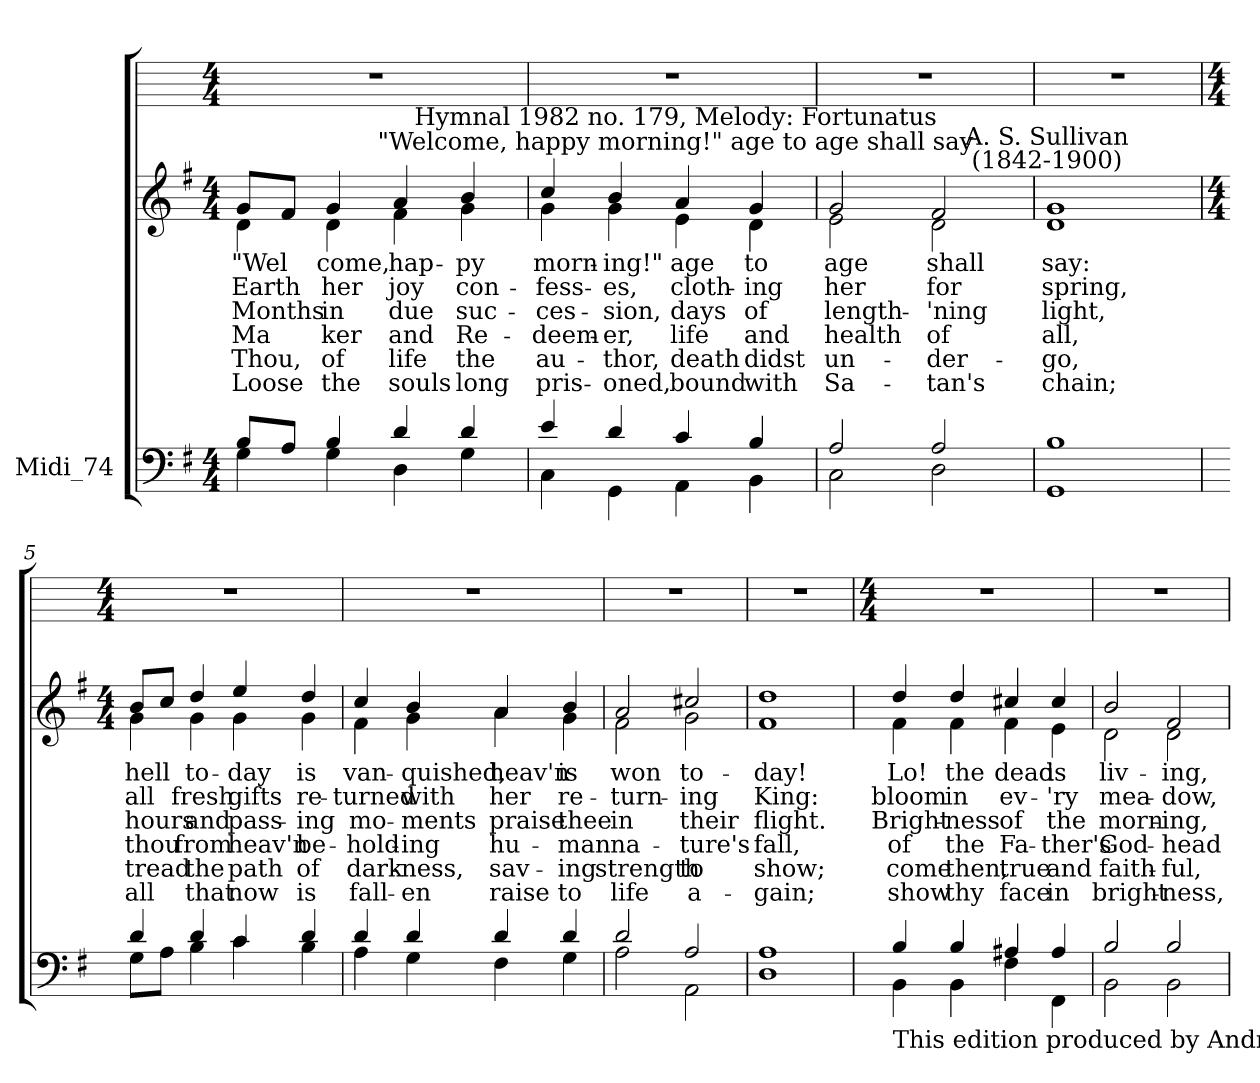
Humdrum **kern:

**kern	**kern	**text	**text	**text	**text	**text	**text	**kern
*part3	*part2	*part2	*part2	*part2	*part2	*part2	*part2	*part1
*staff3	*staff2	*staff2	*staff2	*staff2	*staff2	*staff2	*staff2	*staff1
*I"Midi_74	*	*	*	*	*	*	*	*
*clefF4	*clefG2	*	*	*	*	*	*	*
*k[f#]	*k[f#]	*	*	*	*	*	*	*
*G:	*G:	*	*	*	*	*	*	*
*M4/4	*M4/4	*	*	*	*	*	*	*M4/4
=1	=1	=1	=1	=1	=1	=1	=1	=1
*^	*	*	*	*	*	*	*	*
!	!	!LO:TX:a:cj:t=Venantius Fortunatus (540?-600?),\ntr. J. Ellerton (1826-1893)	!	!	!	!	!	!	!
!	!	!	!LO:LY:b	!LO:LY:b	!LO:LY:b	!LO:LY:b	!LO:LY:b	!LO:LY:b	!
*	*	*^	*	*	*	*	*	*	*
8B/L	4G\	8g/L	4d\	"Wel	Earth	Months	Ma	Thou,	Loose	1r
8A/J	.	8f#/J	.	.	.	.	.	.	.	.
!	!	!	!	!LO:LY:b	!LO:LY:b	!LO:LY:b	!LO:LY:b	!LO:LY:b	!LO:LY:b	!
4B/	4G\	4g/	4d\	- come,	her	in	ker	of	the	.
!	!	!	!	!LO:LY:b	!LO:LY:b	!LO:LY:b	!LO:LY:b	!LO:LY:b	!LO:LY:b	!
4d/	4D\	4a/	4f#\	hap-	-joy	due	and	life	souls	.
!	!	!	!	!LO:LY:b	!LO:LY:b	!LO:LY:b	!LO:LY:b	!LO:LY:b	!LO:LY:b	!
4d/	4G\	4b/	4g\	py	con-	-suc-	-Re-	-the	long	.
=2	=2	=2	=2	=2	=2	=2	=2	=2	=2	=2
!	!	!	!	!LO:LY:b	!LO:LY:b	!LO:LY:b	!LO:LY:b	!LO:LY:b	!LO:LY:b	!
4e/	4C\	4cc/	4g\	morn-	-fess-	-ces-	-deem-	-au-	-pris-	1r
!	!	!	!	!LO:LY:b	!LO:LY:b	!LO:LY:b	!LO:LY:b	!LO:LY:b	!LO:LY:b	!
4d/	4GG\	4b/	4g\	-ing!"	es,	sion,	er,	thor,	oned,	.
!	!	!LO:TX:a:cj:t="Welcome, happy morning!" age to age shall say	!	!	!	!	!	!	!	!
!	!	!LO:TX:a:cj:t=Hymnal 1982 no. 179, Melody&colon; Fortunatus	!	!	!	!	!	!	!	!
!	!	!	!	!LO:LY:b	!LO:LY:b	!LO:LY:b	!LO:LY:b	!LO:LY:b	!LO:LY:b	!
4c/	4AA\	4a/	4e\	age	cloth-	-days	life	death	bound	.
!	!	!	!	!LO:LY:b	!LO:LY:b	!LO:LY:b	!LO:LY:b	!LO:LY:b	!LO:LY:b	!
4B/	4BB\	4g/	4d\	to	ing	of	and	didst	with	.
=3	=3	=3	=3	=3	=3	=3	=3	=3	=3	=3
!	!	!	!	!LO:LY:b	!LO:LY:b	!LO:LY:b	!LO:LY:b	!LO:LY:b	!LO:LY:b	!
2A/	2C\	2g/	2e\	age	her	length-	-health	un-	-Sa-	1r
!	!	!	!	!LO:LY:b	!LO:LY:b	!LO:LY:b	!LO:LY:b	!LO:LY:b	!LO:LY:b	!
2A/	2D\	2f#/	2d\	-shall	for	'ning	of	der-	-tan's	.
=4	=4	=4	=4	=4	=4	=4	=4	=4	=4	=4
!	!	!LO:TX:a:cj:t=A. S. Sullivan\n(1842-1900)	!	!	!	!	!	!	!	!
!	!	!	!	!LO:LY:b	!LO:LY:b	!LO:LY:b	!LO:LY:b	!LO:LY:b	!LO:LY:b	!
1B/	1GG\	1g/	1d\	say:	spring,	light,	all,	go,	chain;	1r
!!LO:LB:g=z
=5	=5	=5	=5	=5	=5	=5	=5	=5	=5	=5
*	*	*M4/4	*	*	*	*	*	*	*	*M4/4
!	!	!	!	!LO:LY:b	!LO:LY:b	!LO:LY:b	!LO:LY:b	!LO:LY:b	!LO:LY:b	!
4d/	8G\L	8b/L	4g\	hell	all	hours	thou	tread	all	1r
.	8A\J	8cc/J	.	.	.	.	.	.	.	.
!	!	!	!	!LO:LY:b	!LO:LY:b	!LO:LY:b	!LO:LY:b	!LO:LY:b	!LO:LY:b	!
4d/	4B\	4dd/	4g\	to-	-fresh	and	from	the	that	.
!	!	!	!	!LO:LY:b	!LO:LY:b	!LO:LY:b	!LO:LY:b	!LO:LY:b	!LO:LY:b	!
4c/	4c\	4ee/	4g\	day	gifts	pass-	-heav'n	path	now	.
!	!	!	!	!LO:LY:b	!LO:LY:b	!LO:LY:b	!LO:LY:b	!LO:LY:b	!LO:LY:b	!
4d/	4B\	4dd/	4g\	is	re-	-ing	be-	-of	is	.
=6	=6	=6	=6	=6	=6	=6	=6	=6	=6	=6
!	!	!	!	!LO:LY:b	!LO:LY:b	!LO:LY:b	!LO:LY:b	!LO:LY:b	!LO:LY:b	!
4d/	4A\	4cc/	4f#\	van-	-turned	mo-	-hold-	-dark-	-fall-	1r
!	!	!	!	!LO:LY:b	!LO:LY:b	!LO:LY:b	!LO:LY:b	!LO:LY:b	!LO:LY:b	!
4d/	4G\	4b/	4g\	-quished,	with	ments	ing	ness,	en	.
!	!	!	!	!LO:LY:b	!LO:LY:b	!LO:LY:b	!LO:LY:b	!LO:LY:b	!LO:LY:b	!
4d/	4F#\	4a/	4a\	heav'n	her	praise	hu-	-sav-	-raise	.
!	!	!	!	!LO:LY:b	!LO:LY:b	!LO:LY:b	!LO:LY:b	!LO:LY:b	!LO:LY:b	!
4d/	4G\	4b/	4g\	is	re-	-thee	man	ing	to	.
=7	=7	=7	=7	=7	=7	=7	=7	=7	=7	=7
!	!	!	!	!LO:LY:b	!LO:LY:b	!LO:LY:b	!LO:LY:b	!LO:LY:b	!LO:LY:b	!
2d/	2A\	2a/	2f#\	won	turn-	-in	na-	-strength	life	1r
!	!	!	!	!LO:LY:b	!LO:LY:b	!LO:LY:b	!LO:LY:b	!LO:LY:b	!LO:LY:b	!
2A/	2AA\	2cc#X/	2g\	to-	-ing	their	ture's	to	a-	.
=8	=8	=8	=8	=8	=8	=8	=8	=8	=8	=8
!	!	!	!	!LO:LY:b	!LO:LY:b	!LO:LY:b	!LO:LY:b	!LO:LY:b	!LO:LY:b	!
1A/	1D\	1dd/	1f#\	-day!	King:	flight.	fall,	show;	gain;	1r
!!LO:LB:g=z
=9	=9	=9	=9	=9	=9	=9	=9	=9	=9	=9
*	*	*	*	*	*	*	*	*	*	*M4/4
!LO:TX:b:t=This edition produced by Andrew Sims, 2021	!	!	!	!	!	!	!	!	!	!
!	!	!	!	!LO:LY:b	!LO:LY:b	!LO:LY:b	!LO:LY:b	!LO:LY:b	!LO:LY:b	!
4B/	4BB\	4dd/	4f#\	Lo!	bloom	Bright-	-of	come	show	1r
!	!	!	!	!LO:LY:b	!LO:LY:b	!LO:LY:b	!LO:LY:b	!LO:LY:b	!LO:LY:b	!
4B/	4BB\	4dd/	4f#\	the	in	ness	the	then,	thy	.
!	!	!	!	!LO:LY:b	!LO:LY:b	!LO:LY:b	!LO:LY:b	!LO:LY:b	!LO:LY:b	!
4A#X/	4F#\	4cc#X/	4f#\	dead	ev-	-of	Fa-	-true	face	.
!	!	!	!	!LO:LY:b	!LO:LY:b	!LO:LY:b	!LO:LY:b	!LO:LY:b	!LO:LY:b	!
4A#/	4FF#\	4cc#/	4e\	is	'ry	the	ther's	and	in	.
=10	=10	=10	=10	=10	=10	=10	=10	=10	=10	=10
!	!	!	!	!LO:LY:b	!LO:LY:b	!LO:LY:b	!LO:LY:b	!LO:LY:b	!LO:LY:b	!
2B/	2BB\	2b/	2d\	liv-	-mea-	-morn-	-God-	-faith-	-bright-	1r
!	!	!	!	!LO:LY:b	!LO:LY:b	!LO:LY:b	!LO:LY:b	!LO:LY:b	!LO:LY:b	!
2B/	2BB\	2f#/	2d\	-ing,	dow,	ing,	head	ful,	ness,	.
*v	*v	*	*	*	*	*	*	*	*	*
*	*v	*v	*	*	*	*	*	*	*
=	=	=	=	=	=	=	=	=
*-	*-	*-	*-	*-	*-	*-	*-	*-
